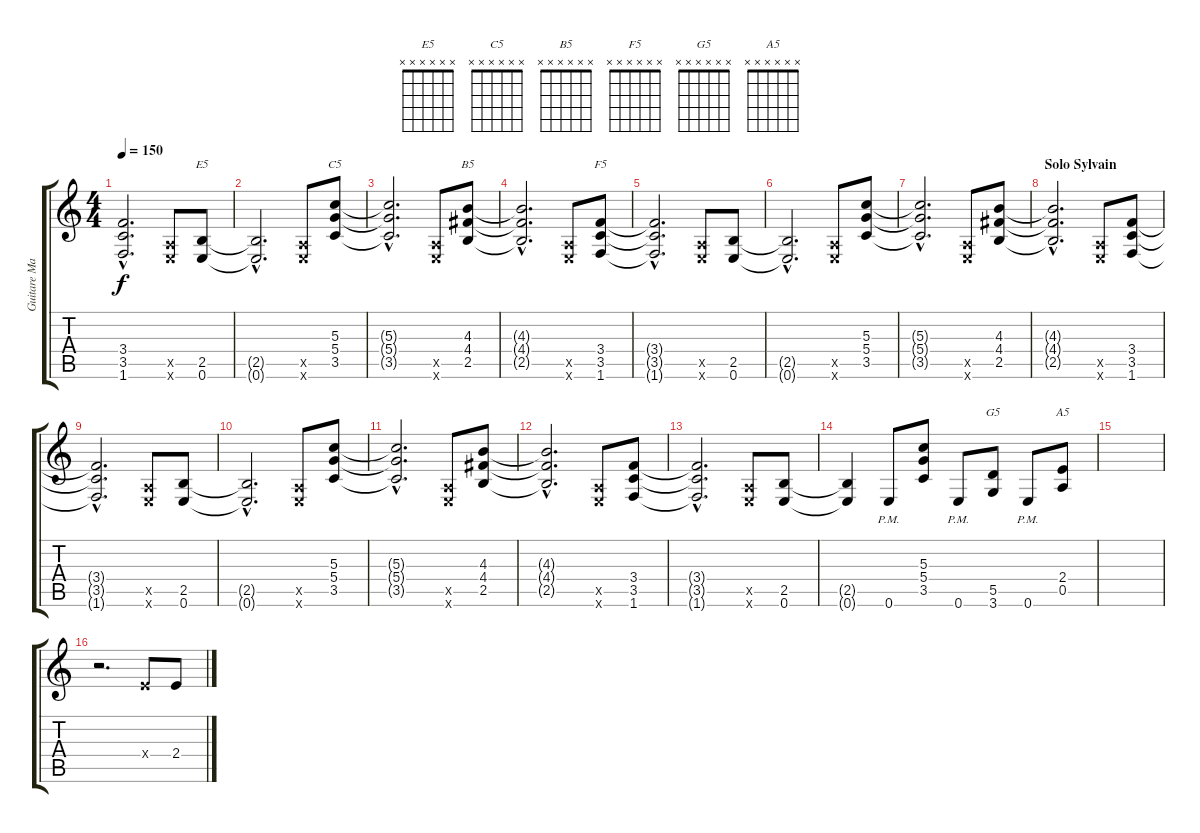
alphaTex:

\track ("Guitare Mathieu" "Guitare Ma") {instrument distortionguitar}
\staff {score tabs}
\tuning (E4 B3 G3 D3 A2 E2) {hide}
\chord ("E5" x x x x x x)
\chord ("C5" x x x x x x)
\chord ("B5" x x x x x x)
\chord ("F5" x x x x x x)
\chord ("G5" x x x x x x)
\chord ("A5" x x x x x x)
\ts (4 4)
\tempo 150
\clef g2
\ks c
(3.4{hac t} 3.5{hac t} 1.6{hac t}).2{d dy f} (0.5{x} 0.6{x}).8 (2.5 0.6).8{ch "E5"} |
(2.5{hac t} 0.6{hac t}).2{d} (0.5{x} 0.6{x}).8 (5.3 5.4 3.5).8{ch "C5"} |
(5.3{hac t} 5.4{hac t} 3.5{hac t}).2{d} (0.5{x} 0.6{x}).8 (4.3 4.4 2.5).8{ch "B5"} |
(4.3{hac t} 4.4{hac t} 2.5{hac t}).2{d} (0.5{x} 0.6{x}).8 (3.4 3.5 1.6).8{ch "F5"} |
(3.4{hac t} 3.5{hac t} 1.6{hac t}).2{d} (0.5{x} 0.6{x}).8 (2.5 0.6).8 |
(2.5{hac t} 0.6{hac t}).2{d} (0.5{x} 0.6{x}).8 (5.3 5.4 3.5).8 |
(5.3{hac t} 5.4{hac t} 3.5{hac t}).2{d} (0.5{x} 0.6{x}).8 (4.3 4.4 2.5).8 |
\section ("" "Solo Sylvain")
(4.3{hac t} 4.4{hac t} 2.5{hac t}).2{d} (0.5{x} 0.6{x}).8 (3.4 3.5 1.6).8 |
(3.4{hac t} 3.5{hac t} 1.6{hac t}).2{d} (0.5{x} 0.6{x}).8 (2.5 0.6).8 |
(2.5{hac t} 0.6{hac t}).2{d} (0.5{x} 0.6{x}).8 (5.3 5.4 3.5).8 |
(5.3{hac t} 5.4{hac t} 3.5{hac t}).2{d} (0.5{x} 0.6{x}).8 (4.3 4.4 2.5).8 |
(4.3{hac t} 4.4{hac t} 2.5{hac t}).2{d} (0.5{x} 0.6{x}).8 (3.4 3.5 1.6).8 |
(3.4{hac t} 3.5{hac t} 1.6{hac t}).2{d} (0.5{x} 0.6{x}).8 (2.5 0.6).8 |
(2.5{t} 0.6{t}).4 0.6{pm}.8 (5.3 5.4 3.5).8 0.6{pm}.8 (5.5 3.6).8{ch "G5"} 0.6{pm}.8 (2.4 0.5).8{ch "A5"} |
|
r.2{d} 2.4{x}.8 2.4.8
